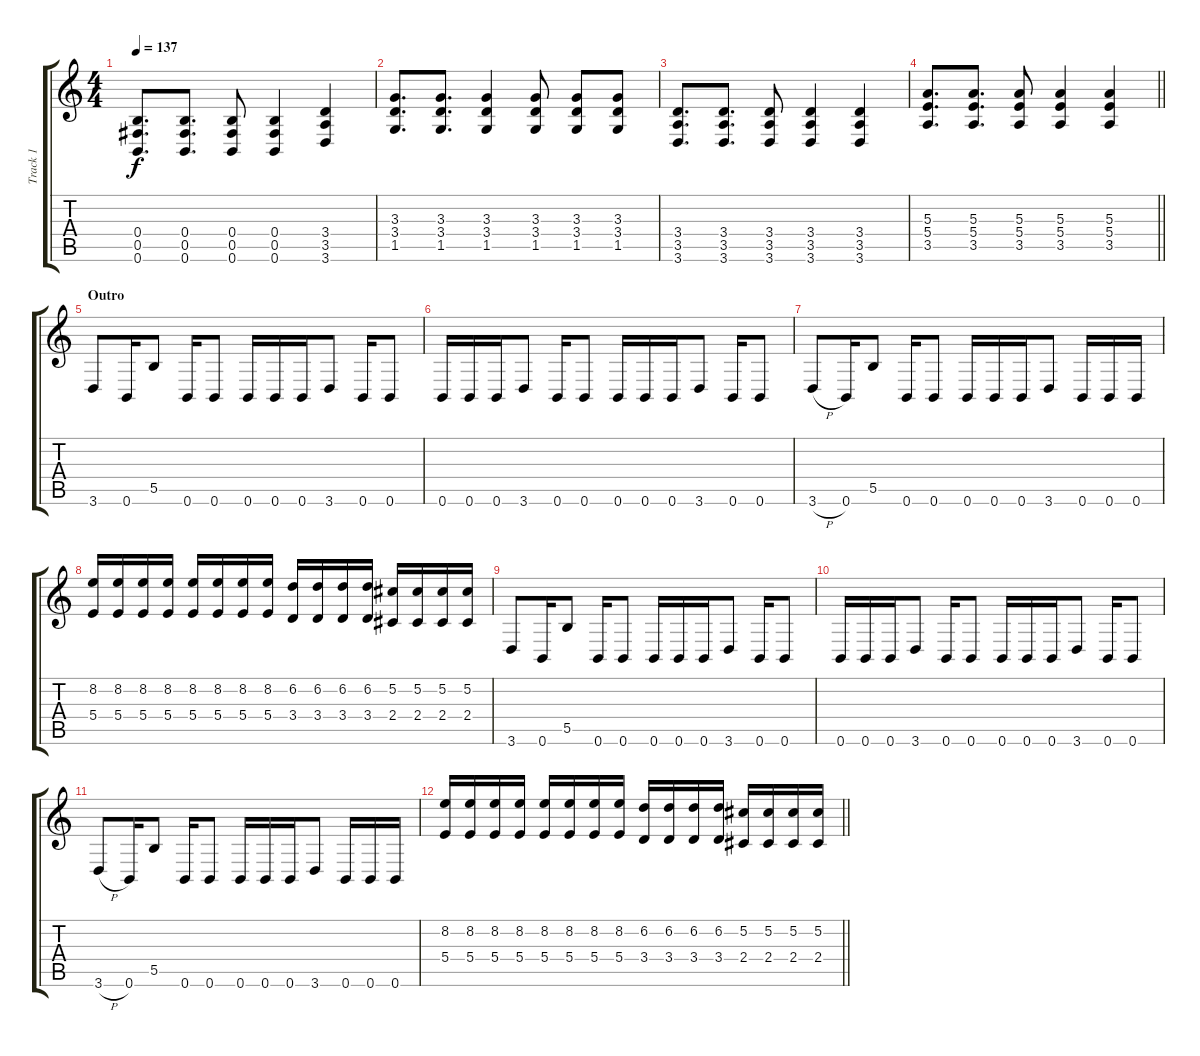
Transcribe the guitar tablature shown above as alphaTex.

\track ("Track 1" "Track 1") {instrument overdrivenguitar}
\staff {score tabs}
\tuning (Db4 Ab3 E3 B2 Gb2 B1) {hide}
\ts (4 4)
\tempo 137
\clef g2
\ks c
(0.4 0.5 0.6).8{d dy f} (0.4 0.5 0.6).8{d} (0.4 0.5 0.6).8 (0.4 0.5 0.6).4 (3.4 3.5 3.6).4 |
(3.3 3.4 1.5).8{d} (3.3 3.4 1.5).8{d} (3.3 3.4 1.5).4 (3.3 3.4 1.5).8 (3.3 3.4 1.5).8 (3.3 3.4 1.5).8 |
(3.4 3.5 3.6).8{d} (3.4 3.5 3.6).8{d} (3.4 3.5 3.6).8 (3.4 3.5 3.6).4 (3.4 3.5 3.6).4 |
\barLineRight lightlight
(5.3 5.4 3.5).8{d} (5.3 5.4 3.5).8{d} (5.3 5.4 3.5).8 (5.3 5.4 3.5).4 (5.3 5.4 3.5).4 |
\section ("" "Outro")
3.6.8 0.6.16 5.5.8 0.6.16 0.6.8 0.6.16 0.6.16 0.6.16 3.6.8 0.6.16 0.6.8 |
0.6.16 0.6.16 0.6.16 3.6.8 0.6.16 0.6.8 0.6.16 0.6.16 0.6.16 3.6.8 0.6.16 0.6.8 |
3.6{h}.8 0.6.16 5.5.8 0.6.16 0.6.8 0.6.16 0.6.16 0.6.16 3.6.8 0.6.16 0.6.16 0.6.16 |
(8.2 5.4).16 (8.2 5.4).16 (8.2 5.4).16 (8.2 5.4).16 (8.2 5.4).16 (8.2 5.4).16 (8.2 5.4).16 (8.2 5.4).16 (6.2 3.4).16 (6.2 3.4).16 (6.2 3.4).16 (6.2 3.4).16 (5.2 2.4).16 (5.2 2.4).16 (5.2 2.4).16 (5.2 2.4).16 |
3.6.8 0.6.16 5.5.8 0.6.16 0.6.8 0.6.16 0.6.16 0.6.16 3.6.8 0.6.16 0.6.8 |
0.6.16 0.6.16 0.6.16 3.6.8 0.6.16 0.6.8 0.6.16 0.6.16 0.6.16 3.6.8 0.6.16 0.6.8 |
3.6{h}.8 0.6.16 5.5.8 0.6.16 0.6.8 0.6.16 0.6.16 0.6.16 3.6.8 0.6.16 0.6.16 0.6.16 |
\barLineRight lightlight
(8.2 5.4).16 (8.2 5.4).16 (8.2 5.4).16 (8.2 5.4).16 (8.2 5.4).16 (8.2 5.4).16 (8.2 5.4).16 (8.2 5.4).16 (6.2 3.4).16 (6.2 3.4).16 (6.2 3.4).16 (6.2 3.4).16 (5.2 2.4).16 (5.2 2.4).16 (5.2 2.4).16 (5.2 2.4).16
